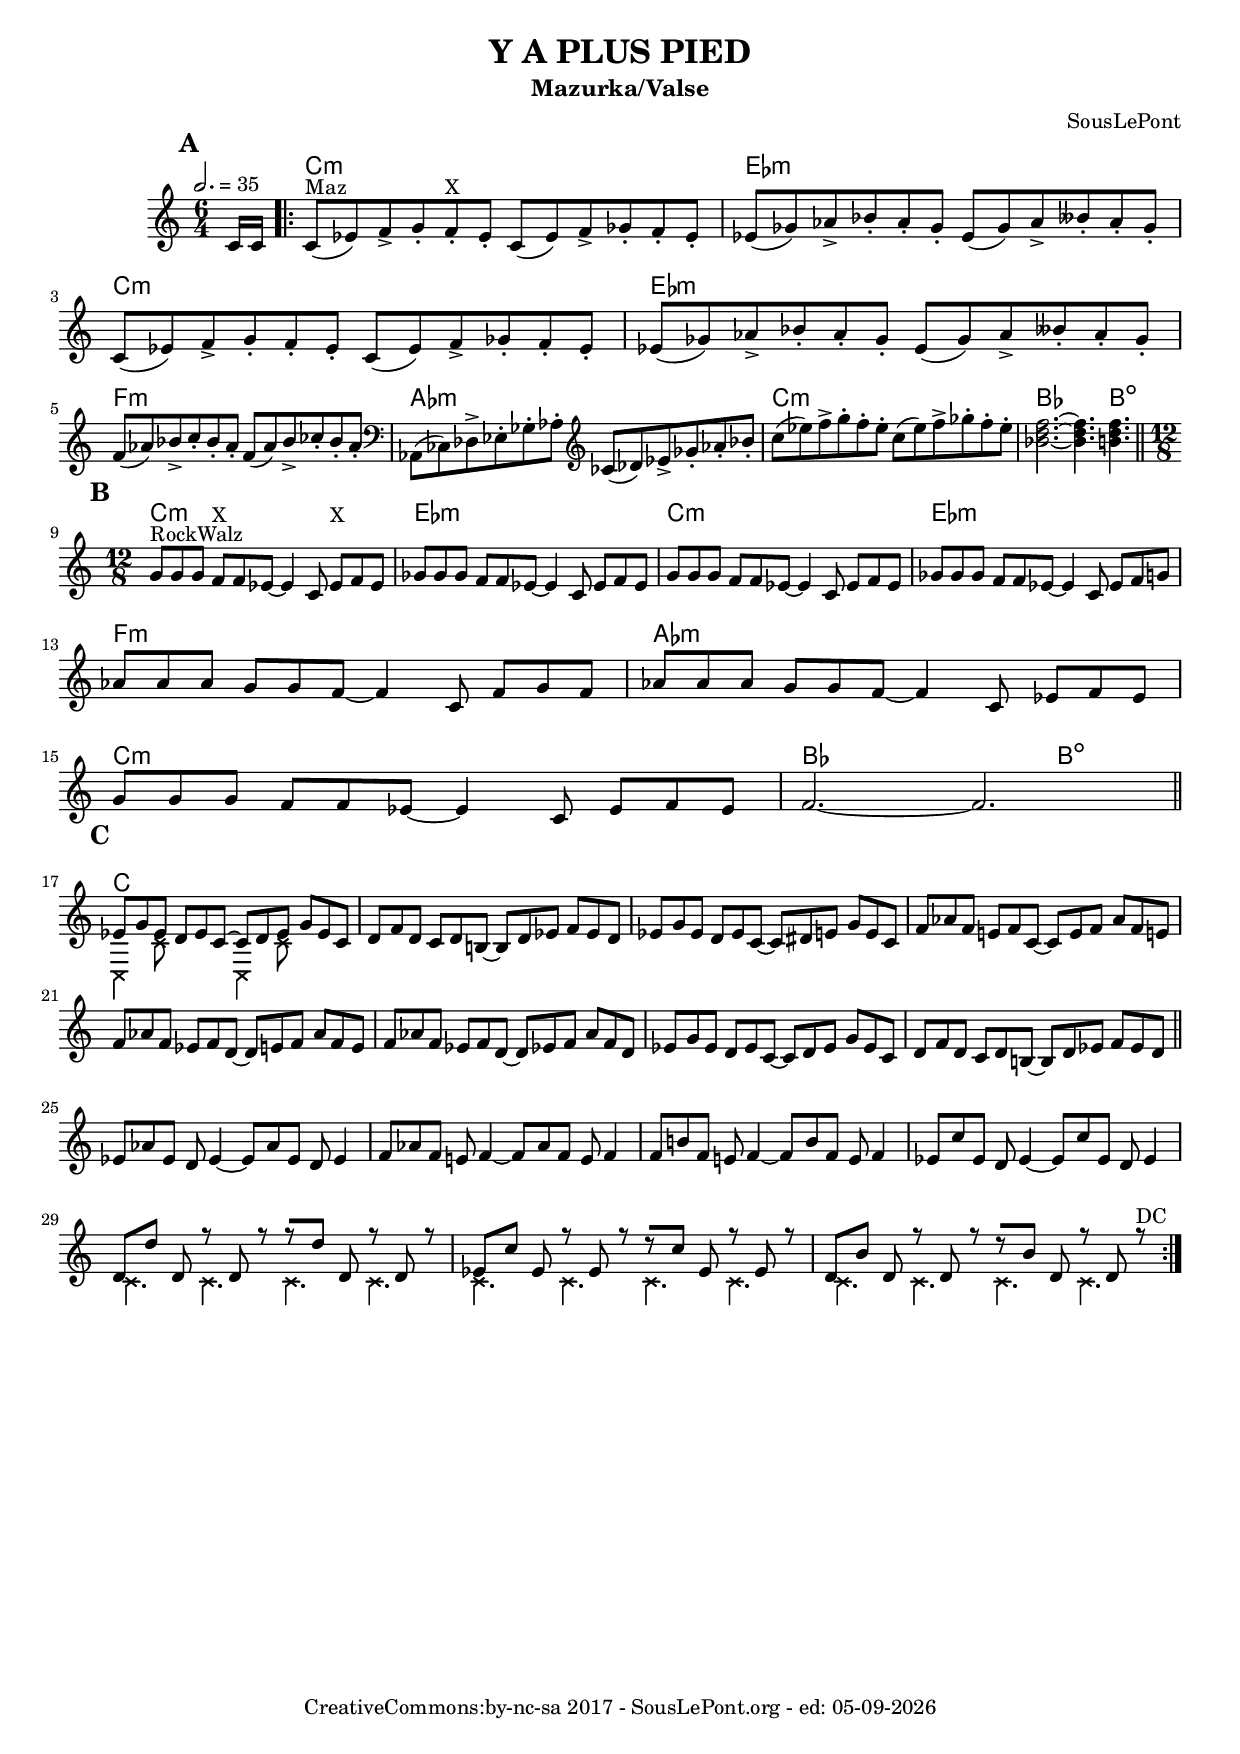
\version "2.10.0"
#(set-default-paper-size "a4")
#(set-global-staff-size 18)

\header{
	title = "Y A PLUS PIED"
	subtitle = "Mazurka/Valse"
	composer = "SousLePont"
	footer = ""
        date = # ( strftime "%d-%m-%Y" ( localtime ( current-time ) ) )
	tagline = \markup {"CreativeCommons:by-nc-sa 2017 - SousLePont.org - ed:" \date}
	dedication = ""
}
%Décommente la ligne suivante pour gagner de la place
%\paper {between-system-space = 1.0\cm between-system-padding = 1 ragged-bottom=##f ragged-last-bottom=##f }
pipeSymbol = {\bar ":|:" \break \mark \default}

harmonies = { \chords {
\partial 8 s8
 \repeat unfold 2{
   c2.:m s es:m s
   c2.:m s es:m s
   f:m s aes:m s
   c2.:m s bes s4. b:dim
  }
  c2.
}}
melodie   = \relative c'' {
\time 6/4
\tempo 2. = 35
\mark \default
\partial 8 c,16 c
\bar".|:"
c8^"Maz" [(es) f-> g-. f-.^"X" es-.]
c8 [(es) f-> ges-. f-. es-.]
es8 [(ges) as-> bes-. as-. ges-.]
es8 [(ges) as-> beses-. as-. ges-.]
c,8 [(es) f-> g-. f-. es-.]
c8 [(es) f-> ges-. f-. es-.]
es8 [(ges) as-> bes-. as-. ges-.]
es8 [(ges) as-> beses-. as-. ges-.] \break
f8 [(as) bes-> c-. bes-. as-.]
f8 [(as) bes-> ces-. bes-. as-.]
\clef bass as,,8 [(ces) des-> es-. ges-. aes-.]
\clef treble ces8 [(des) es-> ges-. aes-. bes-.] 
c8 [(es) f-> g-. f-. es-.]
c8 [(es) f-> ges-. f-. es-.]
<f d bes>2.~<f d bes>4. <f d b> \bar "||"\break
\mark \default
\time 12/8
g,8^"RockWalz" g g f^"X" f es ~ es4 c8 es^" "^" "^" "^" "^" "^"X" f es
ges8 ges ges f f es ~ es4 c8 es f es
g8 g g f f es ~ es4 c8 es f es
ges8 ges ges f f es ~ es4 c8 es f g \break
as8 as as g g f ~ f4 c8 f g f
as8 as as g g f ~ f4 c8 es f es  \break
g8 g g f f es ~ es4 c8 es f es
f2. ~f \bar "||" \break
\mark \default
<<{es8 g es d es c~ c d es g es c }\\{\override NoteHead.style = #'cross c,4 c'8 s4. c,4 c'8 s4.}>>
d8 f d c d b!~b d es! f es d
es g es d es c ~ c dis e g e c
f as f e! f c~c e f aes f e!
f as f es! f d~d e! f aes f e
f as f es! f d~d es! f aes f d
es8 g es d es c ~ c d es g es c
d f d c d b!~b d es! f es d \bar "||" \break 
es8 as es d es4~es8 as es d es4
f8 as f e! f4~f8 as f e f4
f8 b! f e! f4~f8 b f e f4
es8 c' es, d es4~es8 c' es, d es4
<<{d8 [d'] d,8 r d r r [d'] d, r d r}\\{\override NoteHead.style = #'cross c4. c4. c4. c4.}>>
<<{es8 [c'] es,8 r es r r [c'] es, r es r}\\{\override NoteHead.style = #'cross c4. c4. c4. c4.}>>
<<{d8 [b'] d,8 r d r r [b'] d, r d r^"DC"}\\{\override NoteHead.style = #'cross c4. c4. c4. c4.}>>\bar ":|."


}

droite    = \transpose c c { 

}
gauche    = \relative c { 

}

\score {
  <<
	\new ChordNames \harmonies	%grave les accords au dessus 	
	\new Staff = "" { \clef "treble" \override Score.RehearsalMark #'padding = #5 \set Score.markFormatter = #format-mark-circle-letters \set Score.skipBars = ##t \melodie }

%	\new PianoStaff = "" <<
%       \new Staff = "droite" \with {\override StaffSymbol #'staff-space = #(magstep -3)\override StaffSymbol #'thickness = #(magstep -3)}  {\set fontSize = #-3 \droite }
%       \new Staff = "gauche" { \clef "bass" \gauche }
%       >>
  >>    
  \midi {
    }
  \layout {}
}

